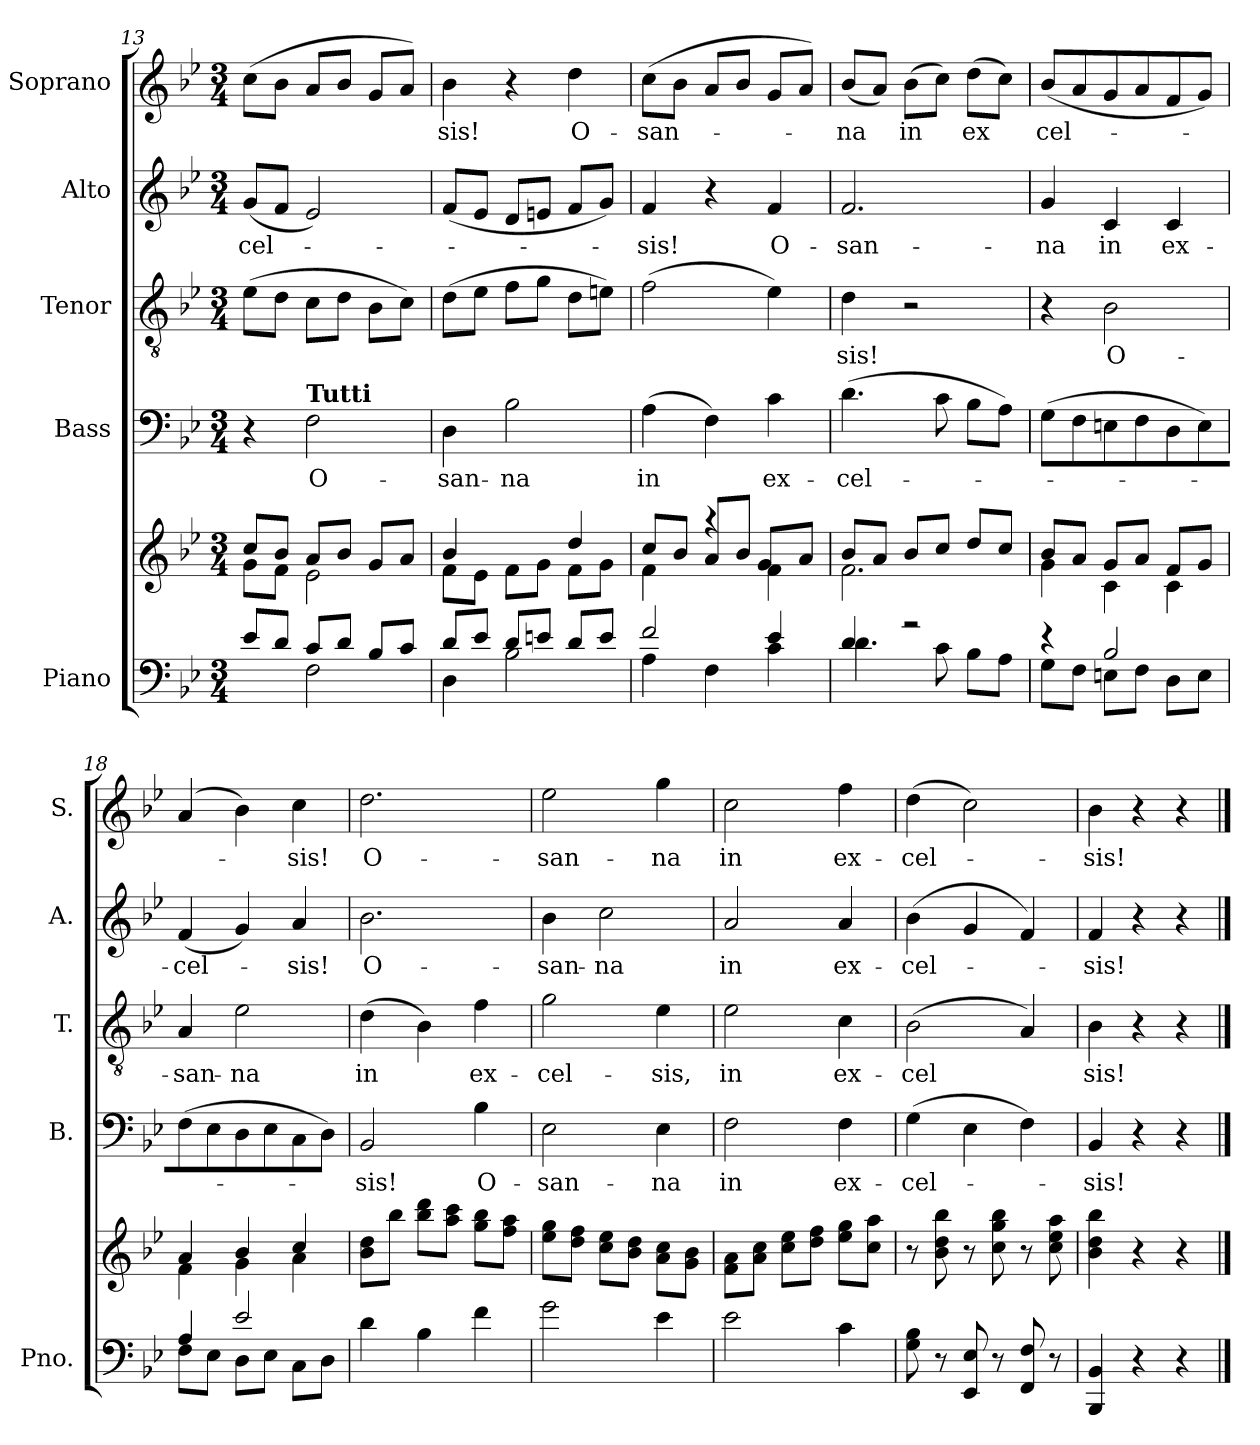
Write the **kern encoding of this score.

**kern	**kern	**kern	**text	**kern	**text	**kern	**text	**kern	**text
*part5	*part5	*part4	*part4	*part3	*part3	*part2	*part2	*part1	*part1
*staff6	*staff5	*staff4	*staff4	*staff3	*staff3	*staff2	*staff2	*staff1	*staff1
*I"Piano	*	*I"Bass	*	*I"Tenor	*	*I"Alto	*	*I"Soprano	*
*I'Pno.	*	*I'B.	*	*I'T.	*	*I'A.	*	*I'S.	*
*clefF4	*clefG2	*clefF4	*	*clefGv2	*	*clefG2	*	*clefG2	*
*k[b-e-]	*k[b-e-]	*k[b-e-]	*	*k[b-e-]	*	*k[b-e-]	*	*k[b-e-]	*
*B-:	*B-:	*B-:	*	*B-:	*	*B-:	*	*B-:	*
*M3/4	*M3/4	*M3/4	*	*M3/4	*	*M3/4	*	*M3/4	*
=13	=13	=13	=13	=13	=13	=13	=13	=13	=13
*^	*^	*	*	*	*	*	*	*	*
!	!	!	!	!	!	!	!	!	!LO:LY:b	!	!
8e-/L	4ryy	8g\L	8cc/L	4r	.	(>8e-\L	.	(<8g/L	-cel-	(<8cc\L	.
8d/J	.	8f\J	8b-/J	.	.	8d\J	.	8f/J	.	8b-\J	.
!	!	!	!	!LO:TX:a:B:t=Tutti	!	!	!	!	!	!	!
!	!	!	!	!	!LO:LY:b	!	!	!	!	!	!
8c/L	2F\	2e-\	8a/L	2F\	O-	8c\L	.	2e-/)	.	8a/L	.
8d/J	.	.	8b-/J	.	.	8d\J	.	.	.	8b-/J	.
8B-/L	.	.	8g/L	.	.	8B-\L	.	.	.	8g/L	.
8c/J	.	.	8a/J	.	.	8c\J)	.	.	.	8a/J)	.
=14	=14	=14	=14	=14	=14	=14	=14	=14	=14	=14	=14
!	!	!	!	!	!LO:LY:b	!	!	!	!	!	!LO:LY:b
8d/L	4D\	8f\L	4b-/	4D\	-san-	(>8d\L	.	(<8f/L	.	4b-\	-sis!
8e-/J	.	8e-\J	.	.	.	8e-\J	.	8e-/J	.	.	.
!	!	!	!	!	!LO:LY:b	!	!	!	!	!	!
8d/L	2B-\	8f\L	4ryy	2B-\	-na	8f\L	.	8d/L	.	4r	.
8en/J	.	8g\J	.	.	.	8g\J	.	8en/J	.	.	.
!	!	!	!	!	!	!	!	!	!	!	!LO:LY:b
8d/L	.	8f\L	4dd/	.	.	8d\L	.	8f/L	.	4dd\	O-
8e/J	.	8g\J	.	.	.	8en\J)	.	8g/J)	.	.	.
=15	=15	=15	=15	=15	=15	=15	=15	=15	=15	=15	=15
!	!	!	!	!	!LO:LY:b	!	!	!	!LO:LY:b	!	!LO:LY:b
2f/	4A\	4f\	8cc/L	(>4A\	in	(>2f\	.	4f/	-sis!	(<8cc\L	-san-
.	.	.	8b-/J	.	.	.	.	.	.	8b-\J	.
.	4F\	4r	8a/L	4F\)	.	.	.	4r	.	8a/L	.
.	.	.	8b-/J	.	.	.	.	.	.	8b-/J	.
!	!	!	!	!	!LO:LY:b	!	!	!	!LO:LY:b	!	!
4e-/	4c\	4f\	8g/L	4c\	-ex-	4e-\)	.	4f/	O-	8g/L	.
.	.	.	8a/J	.	.	.	.	.	.	8a/J)	.
=16	=16	=16	=16	=16	=16	=16	=16	=16	=16	=16	=16
!	!	!	!	!	!LO:LY:b	!	!LO:LY:b	!	!LO:LY:b	!	!LO:LY:b
4d/	4.d\	2.f\	8b-/L	(>4.d\	-cel-	4d\	-sis!	2.f/	-san-	(<8b-/L	-na
.	.	.	8a/J	.	.	.	.	.	.	8a/J)	.
!	!	!	!	!	!	!	!	!	!	!	!LO:LY:b
2r	.	.	8b-/L	.	.	2r	.	.	.	(>8b-\L	in
.	8c\	.	8cc/J	8c\	.	.	.	.	.	8cc\J)	.
!	!	!	!	!	!	!	!	!	!	!	!LO:LY:b
.	8B-\L	.	8dd/L	8B-\L	.	.	.	.	.	(>8dd\L	-ex
.	8A\J	.	8cc/J	8A\J)	.	.	.	.	.	8cc\J)	.
!!LO:LB:g=z
=17	=17	=17	=17	=17	=17	=17	=17	=17	=17	=17	=17
!	!	!	!	!	!	!	!	!	!LO:LY:b	!	!LO:LY:b
4r	8G\L	4g\	8b-/L	(>8G\L	.	4r	.	4g/	-na	(<8b-/L	cel-
.	8F\J	.	8a/J	8F\	.	.	.	.	.	8a/	.
!	!	!	!	!	!	!	!LO:LY:b	!	!LO:LY:b	!	!
2B-/	8En\L	4c\	8g/L	8En\	.	2B-\	O-	4c/	in	8g/	.
.	8F\J	.	8a/J	8F\	.	.	.	.	.	8a/	.
!	!	!	!	!	!	!	!	!	!LO:LY:b	!	!
.	8D\L	4c\	8f/L	8D\	.	.	.	4c/	ex-	8f/	.
.	8E\J	.	8g/J	8E\)	.	.	.	.	.	8g/J)	.
=18	=18	=18	=18	=18	=18	=18	=18	=18	=18	=18	=18
!	!	!	!	!	!	!	!LO:LY:b	!	!LO:LY:b	!	!
4A/	8F\L	4f\	4a/	(>8F\	.	4A/	-san-	(<4f/	-cel-	(<4a/	.
.	8E-\J	.	.	8E-\	.	.	.	.	.	.	.
!	!	!	!	!	!	!	!LO:LY:b	!	!	!	!
2e-/	8D\L	4g\	4b-/	8D\	.	2e-\	-na	4g/)	.	4b-\)	.
.	8E-\J	.	.	8E-\	.	.	.	.	.	.	.
!	!	!	!	!	!	!	!	!	!LO:LY:b	!	!LO:LY:b
.	8C\L	4a\	4cc/	8C\	.	.	.	4a/	-sis!	4cc\	-sis!
.	8D\J	.	.	8D\J)	.	.	.	.	.	.	.
*	*	*v	*v	*	*	*	*	*	*	*	*
=19	=19	=19	=19	=19	=19	=19	=19	=19	=19	=19
!	!	!	!	!LO:LY:b	!	!LO:LY:b	!	!LO:LY:b	!	!LO:LY:b
*v	*v	*	*	*	*	*	*	*	*	*
4d\	8b-\ 8dd\L	2BB-/	-sis!	(>4d\	in	2.b-\	O-	2.dd\	O-
.	8bb-\J	.	.	.	.	.	.	.	.
4B-\	8bb-\ 8ddd\L	.	.	4B-\)	.	.	.	.	.
.	8aa\ 8ccc\J	.	.	.	.	.	.	.	.
!	!	!	!LO:LY:b	!	!LO:LY:b	!	!	!	!
4f\	8gg\ 8bb-\L	4B-\	O-	4f\	ex-	.	.	.	.
.	8ff\ 8aa\J	.	.	.	.	.	.	.	.
=20	=20	=20	=20	=20	=20	=20	=20	=20	=20
!	!	!	!LO:LY:b	!	!LO:LY:b	!	!LO:LY:b	!	!LO:LY:b
2g\	8ee-\ 8gg\L	2E-\	-san-	2g\	-cel-	4b-\	-san-	2ee-\	-san-
.	8dd\ 8ff\J	.	.	.	.	.	.	.	.
!	!	!	!	!	!	!	!LO:LY:b	!	!
.	8cc\ 8ee-\L	.	.	.	.	2cc\	-na	.	.
.	8b-\ 8dd\J	.	.	.	.	.	.	.	.
!	!	!	!LO:LY:b	!	!LO:LY:b	!	!	!	!LO:LY:b
4e-\	8a\ 8cc\L	4E-\	-na	4e-\	-sis,	.	.	4gg\	-na
.	8g\ 8b-\J	.	.	.	.	.	.	.	.
=21	=21	=21	=21	=21	=21	=21	=21	=21	=21
!	!	!	!LO:LY:b	!	!LO:LY:b	!	!LO:LY:b	!	!LO:LY:b
2e-\	8f\ 8a\L	2F\	in	2e-\	in	2a/	in	2cc\	in
.	8a\ 8cc\J	.	.	.	.	.	.	.	.
.	8cc\ 8ee-\L	.	.	.	.	.	.	.	.
.	8dd\ 8ff\J	.	.	.	.	.	.	.	.
!	!	!	!LO:LY:b	!	!LO:LY:b	!	!LO:LY:b	!	!LO:LY:b
4c\	8ee-\ 8gg\L	4F\	ex-	4c\	ex-	4a/	ex-	4ff\	ex-
.	8cc\ 8aa\J	.	.	.	.	.	.	.	.
=22	=22	=22	=22	=22	=22	=22	=22	=22	=22
!	!	!	!LO:LY:b	!	!LO:LY:b	!	!LO:LY:b	!	!LO:LY:b
8G\ 8B-\	8r	(>4G\	-cel-	(>2B-\	-cel	(>4b-\	-cel-	(>4dd\	-cel-
8r	8b-\ 8dd\ 8bb-\	.	.	.	.	.	.	.	.
8EE-/ 8E-/	8r	4E-\	.	.	.	4g/	.	2cc\)	.
8r	8cc\ 8gg\ 8bb-\	.	.	.	.	.	.	.	.
8FF/ 8F/	8r	4F\)	.	4A/)	.	4f/)	.	.	.
8r	8cc\ 8ee-\ 8aa\	.	.	.	.	.	.	.	.
=23	=23	=23	=23	=23	=23	=23	=23	=23	=23
!	!	!	!LO:LY:b	!	!LO:LY:b	!	!LO:LY:b	!	!LO:LY:b
4BBB-/ 4BB-/	4b-\ 4dd\ 4bb-\	4BB-/	-sis!	4B-\	-sis!	4f/	-sis!	4b-\	-sis!
4r	4r	4r	.	4r	.	4r	.	4r	.
4r	4r	4r	.	4r	.	4r	.	4r	.
==	==	==	==	==	==	==	==	==	==
*-	*-	*-	*-	*-	*-	*-	*-	*-	*-
